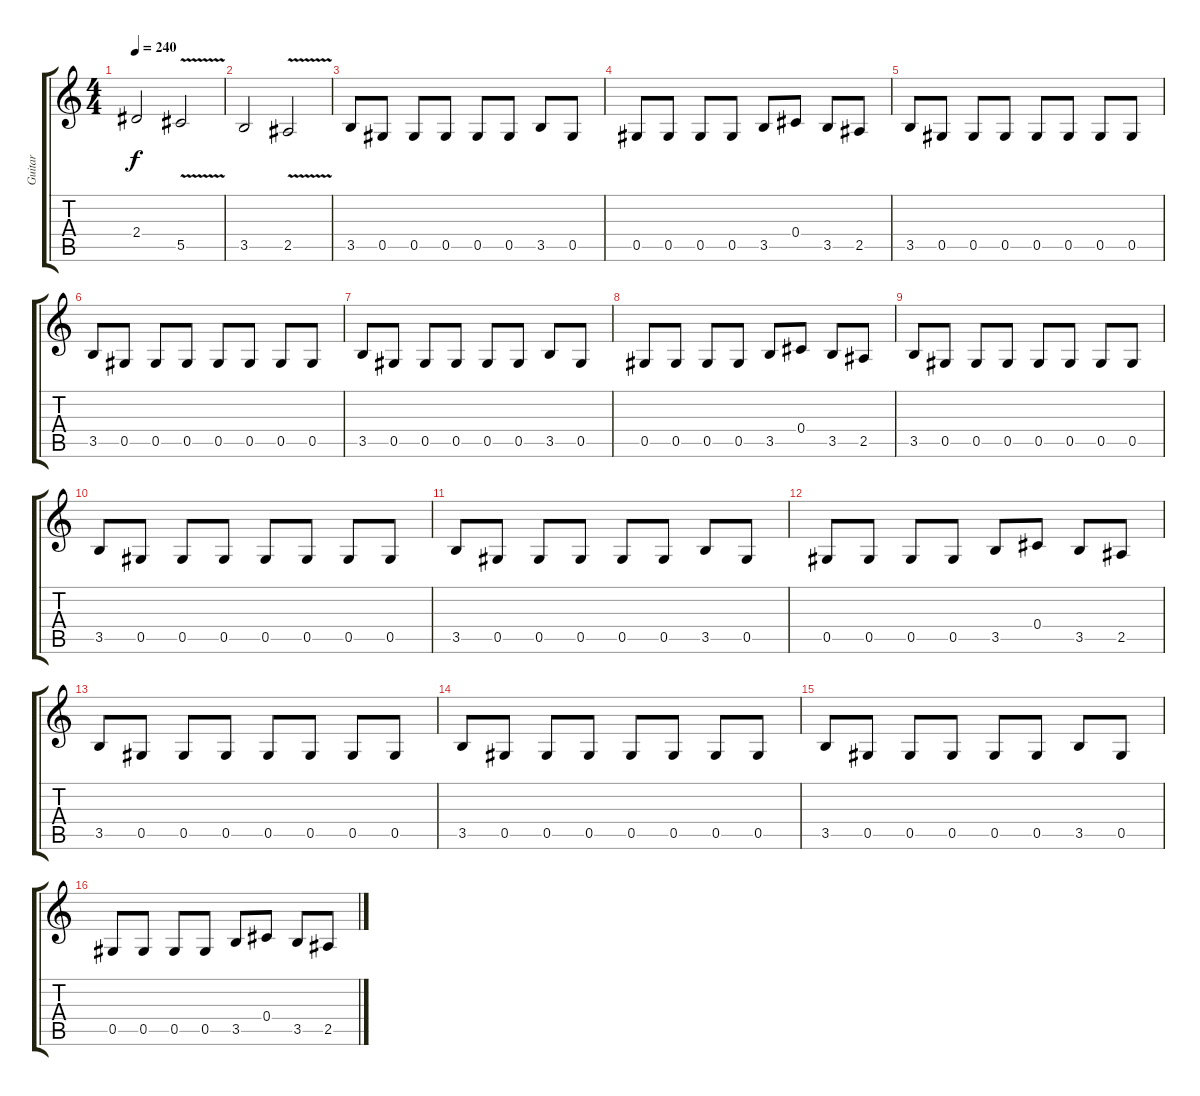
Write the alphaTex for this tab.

\track ("Guitar" "Guitar") {instrument distortionguitar}
\staff {score tabs}
\tuning (Eb4 Bb3 Gb3 Db3 Ab2 Eb2) {hide}
\ts (4 4)
\tempo 240
\clef g2
\ks c
2.4.2{dy f} 5.5{v}.2 |
3.5.2 2.5{v}.2 |
3.5.8 0.5.8 0.5.8 0.5.8 0.5.8 0.5.8 3.5.8 0.5.8 |
0.5.8 0.5.8 0.5.8 0.5.8 3.5.8 0.4.8 3.5.8 2.5.8 |
3.5.8 0.5.8 0.5.8 0.5.8 0.5.8 0.5.8 0.5.8 0.5.8 |
3.5.8 0.5.8 0.5.8 0.5.8 0.5.8 0.5.8 0.5.8 0.5.8 |
3.5.8 0.5.8 0.5.8 0.5.8 0.5.8 0.5.8 3.5.8 0.5.8 |
0.5.8 0.5.8 0.5.8 0.5.8 3.5.8 0.4.8 3.5.8 2.5.8 |
3.5.8 0.5.8 0.5.8 0.5.8 0.5.8 0.5.8 0.5.8 0.5.8 |
3.5.8 0.5.8 0.5.8 0.5.8 0.5.8 0.5.8 0.5.8 0.5.8 |
3.5.8 0.5.8 0.5.8 0.5.8 0.5.8 0.5.8 3.5.8 0.5.8 |
0.5.8 0.5.8 0.5.8 0.5.8 3.5.8 0.4.8 3.5.8 2.5.8 |
3.5.8 0.5.8 0.5.8 0.5.8 0.5.8 0.5.8 0.5.8 0.5.8 |
3.5.8 0.5.8 0.5.8 0.5.8 0.5.8 0.5.8 0.5.8 0.5.8 |
3.5.8 0.5.8 0.5.8 0.5.8 0.5.8 0.5.8 3.5.8 0.5.8 |
0.5.8 0.5.8 0.5.8 0.5.8 3.5.8 0.4.8 3.5.8 2.5.8
